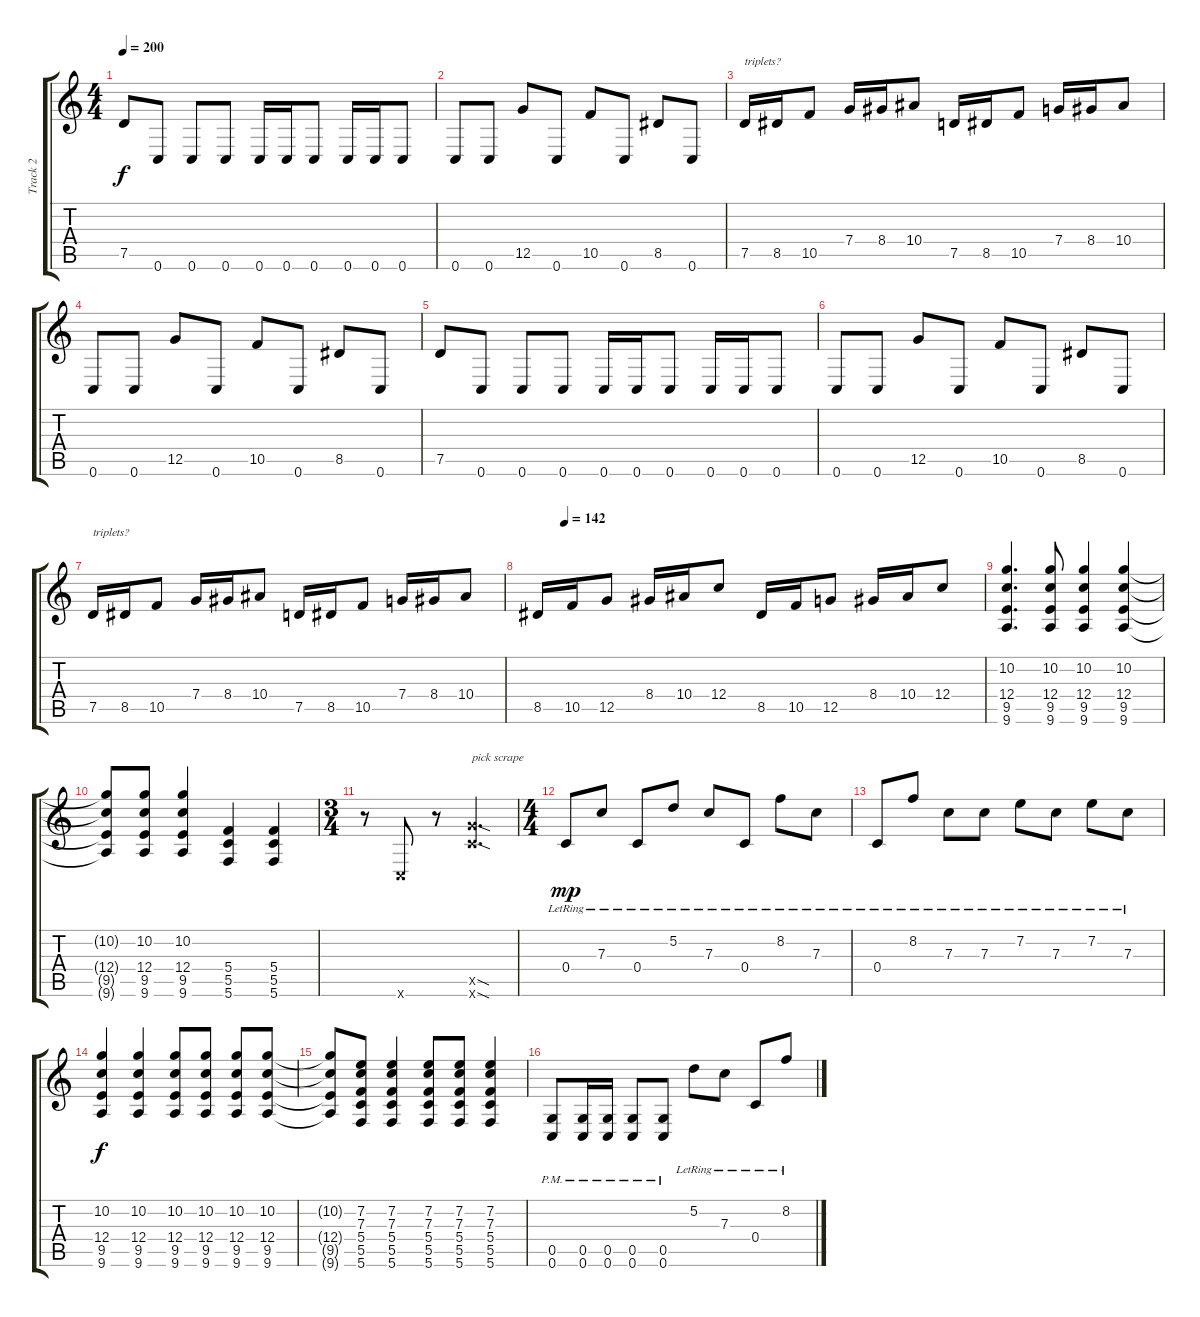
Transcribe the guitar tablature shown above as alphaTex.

\track ("Track 2" "Track 2") {instrument distortionguitar}
\staff {score tabs}
\tuning (D4 A3 F3 C3 G2 C2) {hide}
\ts (4 4)
\tempo 200
\clef g2
\ks c
7.5.8{dy f} 0.6.8 0.6.8 0.6.8 0.6.16 0.6.16 0.6.8 0.6.16 0.6.16 0.6.8 |
0.6.8 0.6.8 12.5.8 0.6.8 10.5.8 0.6.8 8.5.8 0.6.8 |
7.5.16{txt "triplets?"} 8.5.16 10.5.8 7.4.16 8.4.16 10.4.8 7.5.16 8.5.16 10.5.8 7.4.16 8.4.16 10.4.8 |
0.6.8 0.6.8 12.5.8 0.6.8 10.5.8 0.6.8 8.5.8 0.6.8 |
7.5.8 0.6.8 0.6.8 0.6.8 0.6.16 0.6.16 0.6.8 0.6.16 0.6.16 0.6.8 |
0.6.8 0.6.8 12.5.8 0.6.8 10.5.8 0.6.8 8.5.8 0.6.8 |
7.5.16{txt "triplets?"} 8.5.16 10.5.8 7.4.16 8.4.16 10.4.8 7.5.16 8.5.16 10.5.8 7.4.16 8.4.16 10.4.8 |
\tempo (142 0.0625)
8.5.16 10.5.16 12.5.8 8.4.16 10.4.16 12.4.8 8.5.16 10.5.16 12.5.8 8.4.16 10.4.16 12.4.8 |
(10.2 12.4 9.5 9.6).4{d} (10.2 12.4 9.5 9.6).8 (10.2 12.4 9.5 9.6).4 (10.2 12.4 9.5 9.6).4 |
(10.2{t} 12.4{t} 9.5{t} 9.6{t}).8 (10.2 12.4 9.5 9.6).8 (10.2 12.4 9.5 9.6).4 (5.4 5.5 5.6).4 (5.4 5.5 5.6).4 |
\ts (3 4)
r.8 0.6{x}.8 r.8 (12.5{sod x} 12.6{sod x}).4{d txt "pick scrape"} |
\ts (4 4)
0.4{lr}.8{dy mp} 7.3{lr}.8 0.4{lr}.8 5.2{lr}.8 7.3{lr}.8 0.4{lr}.8 8.2{lr}.8 7.3{lr}.8 |
0.4{lr}.8 8.2{lr}.8 7.3{lr}.8 7.3{lr}.8 7.2{lr}.8 7.3{lr}.8 7.2{lr}.8 7.3{lr}.8 |
(10.2 12.4 9.5 9.6).4{dy f} (10.2 12.4 9.5 9.6).4 (10.2 12.4 9.5 9.6).8 (10.2 12.4 9.5 9.6).8 (10.2 12.4 9.5 9.6).8 (10.2 12.4 9.5 9.6).8 |
(10.2{t} 12.4{t} 9.5{t} 9.6{t}).8 (7.2 7.3 5.4 5.5 5.6).8 (7.2 7.3 5.4 5.5 5.6).4 (7.2 7.3 5.4 5.5 5.6).8 (7.2 7.3 5.4 5.5 5.6).8 (7.2 7.3 5.4 5.5 5.6).4 |
(0.5{pm} 0.6{pm}).8 (0.5{pm} 0.6{pm}).16 (0.5{pm} 0.6{pm}).16 (0.5{pm} 0.6{pm}).8 (0.5{pm} 0.6{pm}).8 5.2{lr}.8 7.3{lr}.8 0.4{lr}.8 8.2{lr}.8
